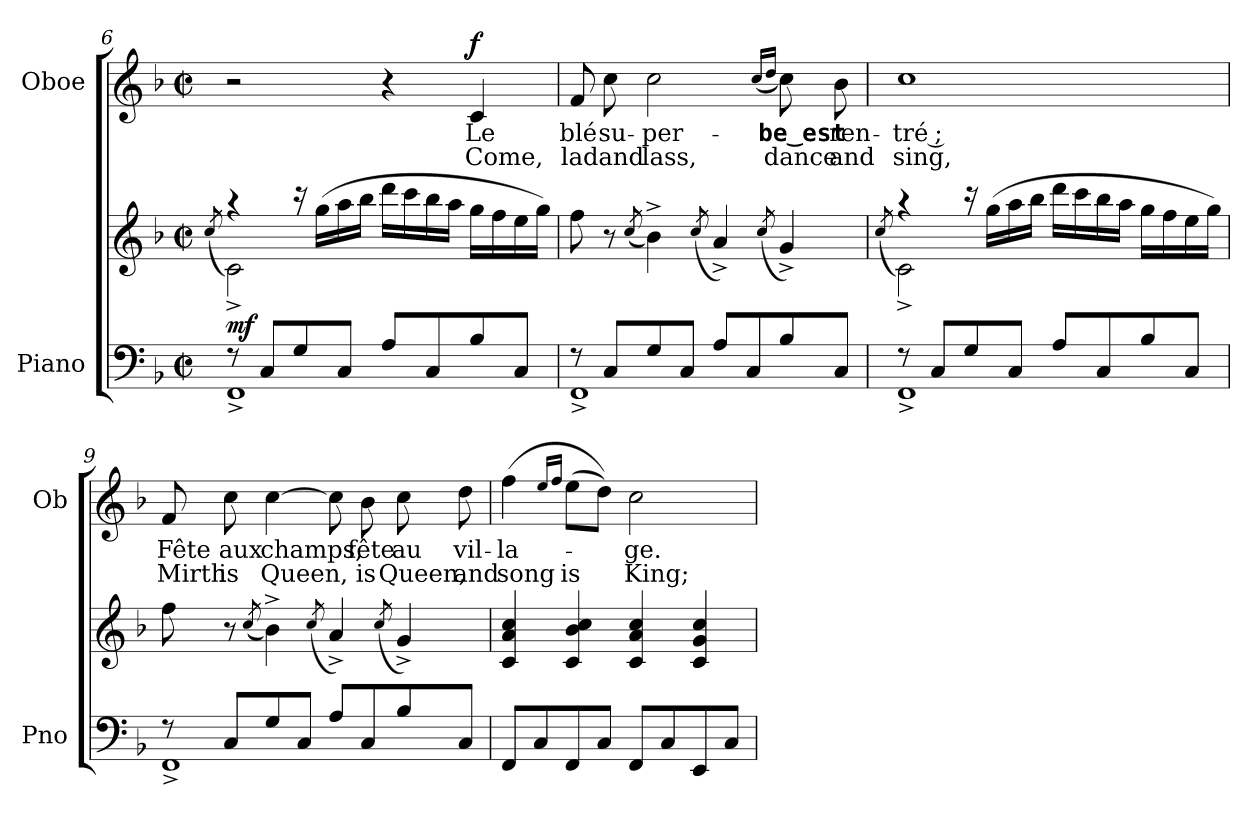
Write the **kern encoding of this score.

**kern	**kern	**dynam	**kern	**text	**text	**dynam
*part2	*part2	*part2	*part1	*part1	*part1	*part1
*staff3	*staff2	*staff2/3	*staff1	*staff1	*staff1	*staff1
*I"Piano	*	*	*I"Oboe	*	*	*
*I'Pno	*	*	*I'Ob	*	*	*
*clefF4	*clefG2	*	*clefG2	*	*	*
*k[b-]	*k[b-]	*	*k[b-]	*	*	*
*M2/2	*M2/2	*	*M2/2	*	*	*
*met(c|)	*met(c|)	*	*met(c|)	*	*	*
=6	=6	=6	=6	=6	=6	=6
*	*^	*	*	*	*	*
.	.	(8qcc/	.	.	.	.	.
*^	*	*	*	*	*	*	*
!	!	!	!	!LO:DY:b	!	!	!	!
8r	1FF^	4r	2c^\)	mf	2r	.	.	.
8C/L	.	.	.	.	.	.	.	.
8G/	.	16r	.	.	.	.	.	.
.	.	(>16gg\LL	.	.	.	.	.	.
8C/J	.	16aa\	.	.	.	.	.	.
.	.	16bb-\JJ	.	.	.	.	.	.
8A/L	.	16ddd\LL	2ryy	.	4r	.	.	.
.	.	16ccc\	.	.	.	.	.	.
8C/	.	16bb-\	.	.	.	.	.	.
.	.	16aa\JJ	.	.	.	.	.	.
!	!	!	!	!	!	!LO:LY:b	!LO:LY:b	!LO:DY:a
8B-/	.	16gg\LL	.	.	4c/	Le	Come,	f
.	.	16ff\	.	.	.	.	.	.
8C/J	.	16ee\	.	.	.	.	.	.
.	.	16gg\JJ)	.	.	.	.	.	.
*	*	*v	*v	*	*	*	*	*
=7	=7	=7	=7	=7	=7	=7	=7
!	!	!	!	!	!LO:LY:b	!LO:LY:b	!
8r	1FF^	8ff\	.	8f/	blé	lad	.
!	!	!	!	!	!LO:LY:b	!LO:LY:b	!
8C/L	.	8r	.	8cc\	su-	and	.
.	.	(8qcc/	.	.	.	.	.
!	!	!	!	!	!LO:LY:b	!LO:LY:b	!
8G/	.	4b-^\)	.	2cc\	-per-	lass,	.
8C/J	.	.	.	.	.	.	.
.	.	(8qcc/	.	.	.	.	.
8A/L	.	4a^>/)	.	.	.	.	.
8C/	.	.	.	.	.	.	.
.	.	.	.	(<16qcc/LL	.	.	.
.	.	(8qcc/	.	16qdd/JJ	.	.	.
!	!	!	!	!	!LO:LY:b	!LO:LY:b	!
8B-/	.	4g^>/)	.	8cc\)	-be‿est	dance	.
!	!	!	!	!	!LO:LY:b	!LO:LY:b	!
8C/J	.	.	.	8b-\	ren-	and	.
!!LO:LB:g=z
=8	=8	=8	=8	=8	=8	=8	=8
*	*	*^	*	*	*	*	*
.	.	.	(8qcc/	.	.	.	.	.
!	!	!	!	!	!	!LO:LY:b	!LO:LY:b	!
8r	1FF^	4r	2c^\)	.	1cc	-tré ;	sing,	.
8C/L	.	.	.	.	.	.	.	.
8G/	.	16r	.	.	.	.	.	.
.	.	(>16gg\LL	.	.	.	.	.	.
8C/J	.	16aa\	.	.	.	.	.	.
.	.	16bb-\JJ	.	.	.	.	.	.
8A/L	.	16ddd\LL	2ryy	.	.	.	.	.
.	.	16ccc\	.	.	.	.	.	.
8C/	.	16bb-\	.	.	.	.	.	.
.	.	16aa\JJ	.	.	.	.	.	.
8B-/	.	16gg\LL	.	.	.	.	.	.
.	.	16ff\	.	.	.	.	.	.
8C/J	.	16ee\	.	.	.	.	.	.
.	.	16gg\JJ)	.	.	.	.	.	.
*	*	*v	*v	*	*	*	*	*
=9	=9	=9	=9	=9	=9	=9	=9
!	!	!	!	!	!LO:LY:b	!LO:LY:b	!
8r	1FF^	8ff\	.	8f/	Fête	Mirth	.
!	!	!	!	!	!LO:LY:b	!LO:LY:b	!
8C/L	.	8r	.	8cc\	aux	is	.
.	.	(8qcc/	.	.	.	.	.
!	!	!	!	!	!LO:LY:b	!LO:LY:b	!
8G/	.	4b-^\)	.	[>4cc\	champs,	Queen,	.
8C/J	.	.	.	.	.	.	.
.	.	(8qcc/	.	.	.	.	.
8A/L	.	4a^>/)	.	8cc\]	.	.	.
!	!	!	!	!	!LO:LY:b	!LO:LY:b	!
8C/	.	.	.	8b-\	fête	is	.
.	.	(8qcc/	.	.	.	.	.
!	!	!	!	!	!LO:LY:b	!LO:LY:b	!
8B-/	.	4g^>/)	.	8cc\	au	Queen,	.
!	!	!	!	!	!LO:LY:b	!LO:LY:b	!
8C/J	.	.	.	8dd\	vil-	and	.
*v	*v	*	*	*	*	*	*
=10	=10	=10	=10	=10	=10	=10
!	!	!	!	!LO:LY:b	!LO:LY:b	!
8FF/L	4c/ 4a/ 4cc/	.	(>4ff\	-la-	song	.
8C/	.	.	.	.	.	.
.	.	.	16qee/LL	.	.	.
.	.	.	16qff/JJ	.	.	.
!	!	!	!	!	!LO:LY:b	!
8FF/	4c/ 4b-/ 4cc/	.	(8ee\L	.	is	.
8C/J	.	.	8dd\J))	.	.	.
!	!	!	!	!LO:LY:b	!LO:LY:b	!
8FF/L	4c/ 4a/ 4cc/	.	2cc\	-ge.	King;	.
8C/	.	.	.	.	.	.
8EE/	4c/ 4g/ 4cc/	.	.	.	.	.
8C/J	.	.	.	.	.	.
=	=	=	=	=	=	=
*-	*-	*-	*-	*-	*-	*-
